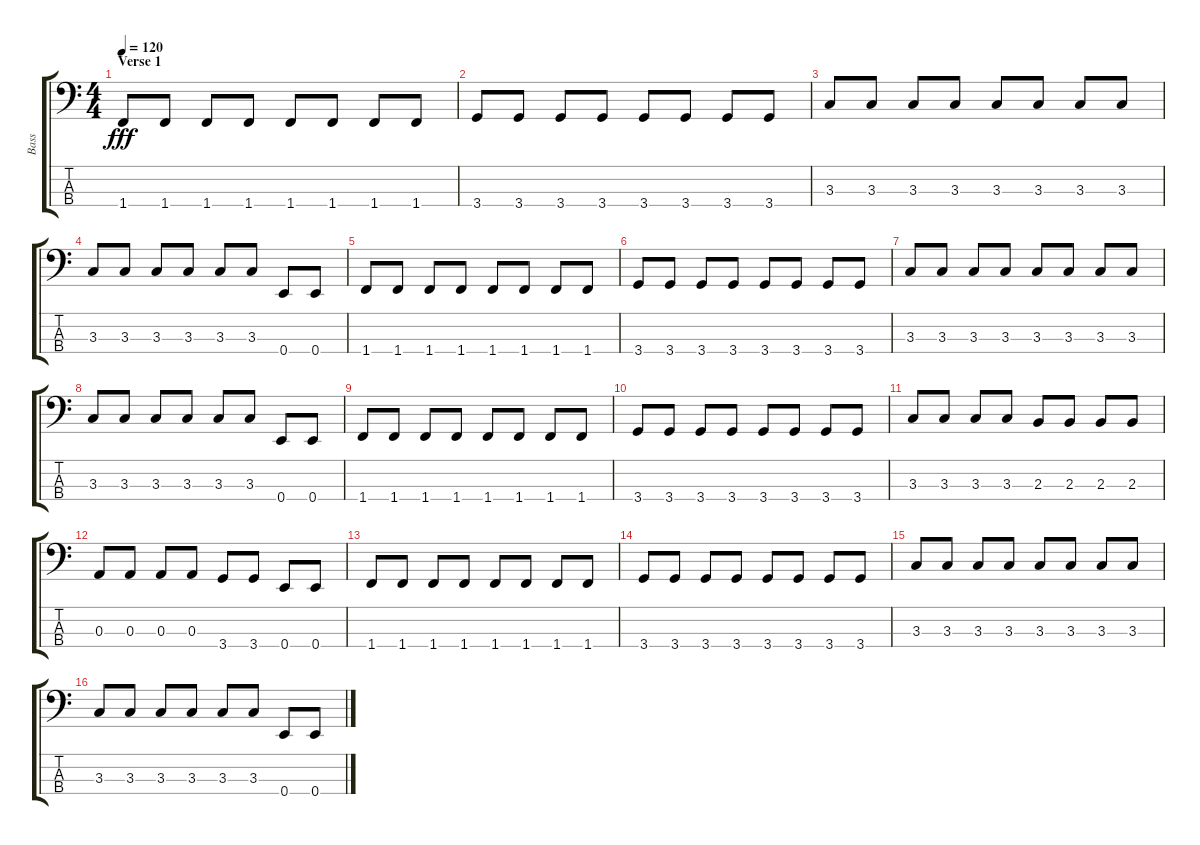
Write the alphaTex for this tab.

\track ("Bass" "Bass") {instrument electricbassfinger}
\staff {score tabs}
\tuning (G2 D2 A1 E1) {hide}
\ts (4 4)
\section ("" "Verse 1")
\tempo 120
\clef f4
\ks c
1.4.8{dy fff} 1.4.8 1.4.8 1.4.8 1.4.8 1.4.8 1.4.8 1.4.8 |
3.4.8 3.4.8 3.4.8 3.4.8 3.4.8 3.4.8 3.4.8 3.4.8 |
3.3.8 3.3.8 3.3.8 3.3.8 3.3.8 3.3.8 3.3.8 3.3.8 |
3.3.8 3.3.8 3.3.8 3.3.8 3.3.8 3.3.8 0.4.8 0.4.8 |
1.4.8 1.4.8 1.4.8 1.4.8 1.4.8 1.4.8 1.4.8 1.4.8 |
3.4.8 3.4.8 3.4.8 3.4.8 3.4.8 3.4.8 3.4.8 3.4.8 |
3.3.8 3.3.8 3.3.8 3.3.8 3.3.8 3.3.8 3.3.8 3.3.8 |
3.3.8 3.3.8 3.3.8 3.3.8 3.3.8 3.3.8 0.4.8 0.4.8 |
1.4.8 1.4.8 1.4.8 1.4.8 1.4.8 1.4.8 1.4.8 1.4.8 |
3.4.8 3.4.8 3.4.8 3.4.8 3.4.8 3.4.8 3.4.8 3.4.8 |
3.3.8 3.3.8 3.3.8 3.3.8 2.3.8 2.3.8 2.3.8 2.3.8 |
0.3.8 0.3.8 0.3.8 0.3.8 3.4.8 3.4.8 0.4.8 0.4.8 |
1.4.8 1.4.8 1.4.8 1.4.8 1.4.8 1.4.8 1.4.8 1.4.8 |
3.4.8 3.4.8 3.4.8 3.4.8 3.4.8 3.4.8 3.4.8 3.4.8 |
3.3.8 3.3.8 3.3.8 3.3.8 3.3.8 3.3.8 3.3.8 3.3.8 |
3.3.8 3.3.8 3.3.8 3.3.8 3.3.8 3.3.8 0.4.8 0.4.8
